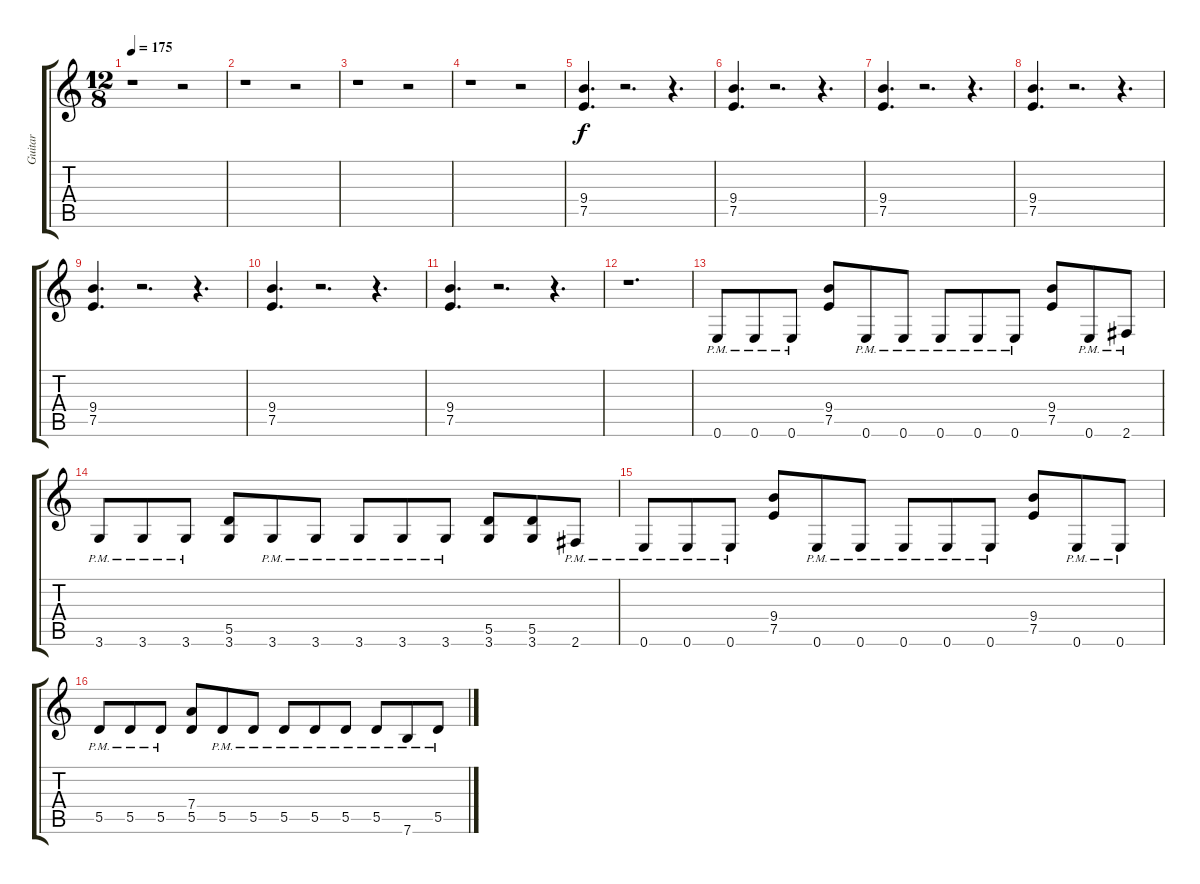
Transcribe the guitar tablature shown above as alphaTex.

\track ("Guitar" "Guitar") {instrument overdrivenguitar}
\staff {score tabs}
\tuning (E4 B3 G3 D3 A2 E2) {hide}
\ts (12 8)
\tempo 175
\clef g2
\ks c
r.1{dy f} r.2 |
r.1 r.2 |
r.1 r.2 |
r.1 r.2 |
(9.4 7.5).4{d} r.2{d} r.4{d} |
(9.4 7.5).4{d} r.2{d} r.4{d} |
(9.4 7.5).4{d} r.2{d} r.4{d} |
(9.4 7.5).4{d} r.2{d} r.4{d} |
(9.4 7.5).4{d} r.2{d} r.4{d} |
(9.4 7.5).4{d} r.2{d} r.4{d} |
(9.4 7.5).4{d} r.2{d} r.4{d} |
r.1{d} |
0.6{pm}.8 0.6{pm}.8 0.6{pm}.8 (9.4 7.5).8 0.6{pm}.8 0.6{pm}.8 0.6{pm}.8 0.6{pm}.8 0.6{pm}.8 (9.4 7.5).8 0.6{pm}.8 2.6{pm}.8 |
3.6{pm}.8 3.6{pm}.8 3.6{pm}.8 (5.5 3.6).8 3.6{pm}.8 3.6{pm}.8 3.6{pm}.8 3.6{pm}.8 3.6{pm}.8 (5.5 3.6).8 (5.5 3.6).8 2.6{pm}.8 |
0.6{pm}.8 0.6{pm}.8 0.6{pm}.8 (9.4 7.5).8 0.6{pm}.8 0.6{pm}.8 0.6{pm}.8 0.6{pm}.8 0.6{pm}.8 (9.4 7.5).8 0.6{pm}.8 0.6{pm}.8 |
5.5{pm}.8 5.5{pm}.8 5.5{pm}.8 (7.4 5.5).8 5.5{pm}.8 5.5{pm}.8 5.5{pm}.8 5.5{pm}.8 5.5{pm}.8 5.5{pm}.8 7.6{pm}.8 5.5{pm}.8
